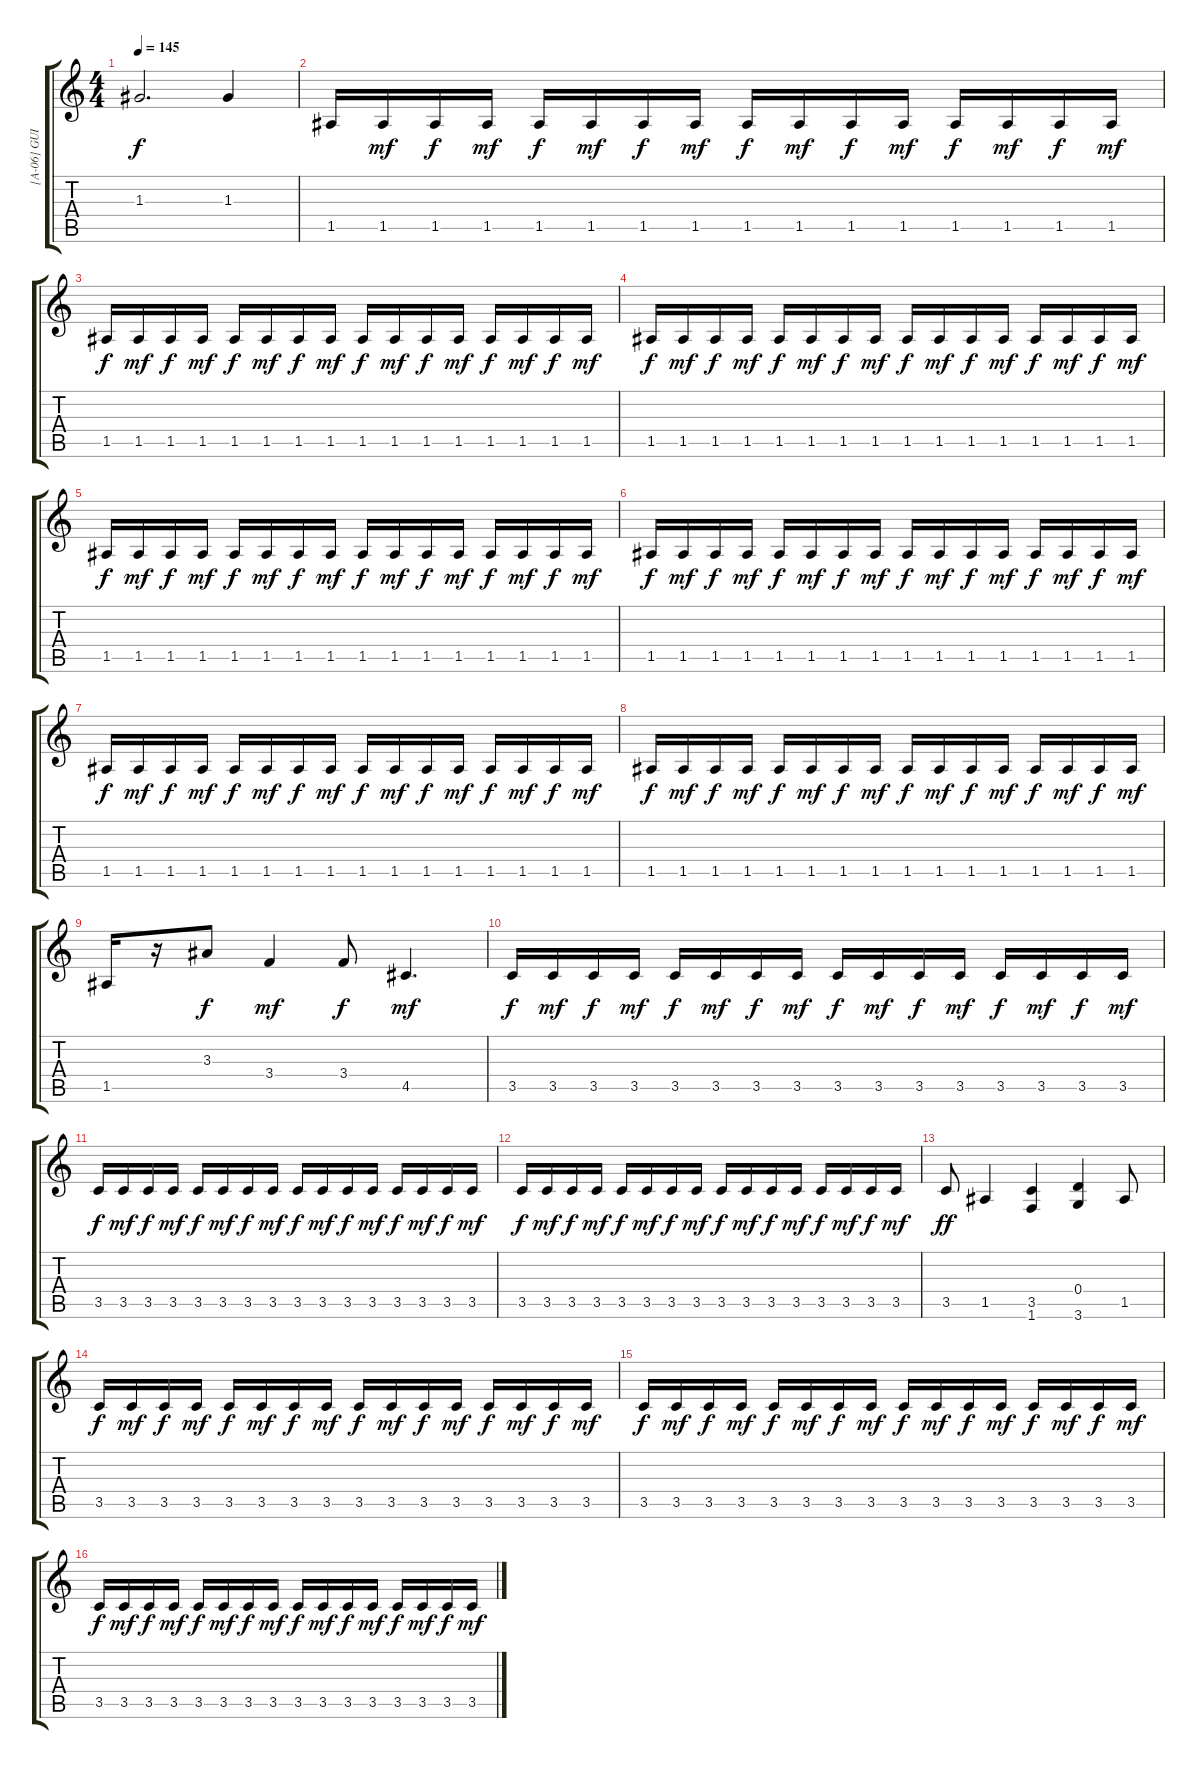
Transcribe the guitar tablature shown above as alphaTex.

\track ("[A-06] GUITAR 1" "[A-06] GUI") {instrument overdrivenguitar}
\staff {score tabs}
\tuning (E4 B3 G3 D3 A2 E2) {hide}
\ts (4 4)
\tempo 145
\clef g2
\ks c
1.3{t}.2{d dy f} 1.3.4 |
1.5.16{instrument distortionguitar} 1.5.16{dy mf} 1.5.16{dy f} 1.5.16{dy mf} 1.5.16{dy f} 1.5.16{dy mf} 1.5.16{dy f} 1.5.16{dy mf} 1.5.16{dy f} 1.5.16{dy mf} 1.5.16{dy f} 1.5.16{dy mf} 1.5.16{dy f} 1.5.16{dy mf} 1.5.16{dy f} 1.5.16{dy mf} |
1.5.16{dy f} 1.5.16{dy mf} 1.5.16{dy f} 1.5.16{dy mf} 1.5.16{dy f} 1.5.16{dy mf} 1.5.16{dy f} 1.5.16{dy mf} 1.5.16{dy f} 1.5.16{dy mf} 1.5.16{dy f} 1.5.16{dy mf} 1.5.16{dy f} 1.5.16{dy mf} 1.5.16{dy f} 1.5.16{dy mf} |
1.5.16{dy f} 1.5.16{dy mf} 1.5.16{dy f} 1.5.16{dy mf} 1.5.16{dy f} 1.5.16{dy mf} 1.5.16{dy f} 1.5.16{dy mf} 1.5.16{dy f} 1.5.16{dy mf} 1.5.16{dy f} 1.5.16{dy mf} 1.5.16{dy f} 1.5.16{dy mf} 1.5.16{dy f} 1.5.16{dy mf} |
1.5.16{dy f} 1.5.16{dy mf} 1.5.16{dy f} 1.5.16{dy mf} 1.5.16{dy f} 1.5.16{dy mf} 1.5.16{dy f} 1.5.16{dy mf} 1.5.16{dy f} 1.5.16{dy mf} 1.5.16{dy f} 1.5.16{dy mf} 1.5.16{dy f} 1.5.16{dy mf} 1.5.16{dy f} 1.5.16{dy mf} |
1.5.16{dy f} 1.5.16{dy mf} 1.5.16{dy f} 1.5.16{dy mf} 1.5.16{dy f} 1.5.16{dy mf} 1.5.16{dy f} 1.5.16{dy mf} 1.5.16{dy f} 1.5.16{dy mf} 1.5.16{dy f} 1.5.16{dy mf} 1.5.16{dy f} 1.5.16{dy mf} 1.5.16{dy f} 1.5.16{dy mf} |
1.5.16{dy f} 1.5.16{dy mf} 1.5.16{dy f} 1.5.16{dy mf} 1.5.16{dy f} 1.5.16{dy mf} 1.5.16{dy f} 1.5.16{dy mf} 1.5.16{dy f} 1.5.16{dy mf} 1.5.16{dy f} 1.5.16{dy mf} 1.5.16{dy f} 1.5.16{dy mf} 1.5.16{dy f} 1.5.16{dy mf} |
1.5.16{dy f} 1.5.16{dy mf} 1.5.16{dy f} 1.5.16{dy mf} 1.5.16{dy f} 1.5.16{dy mf} 1.5.16{dy f} 1.5.16{dy mf} 1.5.16{dy f} 1.5.16{dy mf} 1.5.16{dy f} 1.5.16{dy mf} 1.5.16{dy f} 1.5.16{dy mf} 1.5.16{dy f} 1.5.16{dy mf} |
1.5.16 r.16 3.3.8{dy f instrument guitarharmonics} 3.4.4{dy mf} 3.4.8{dy f} 4.5.4{d dy mf} |
3.5.16{dy f instrument distortionguitar} 3.5.16{dy mf} 3.5.16{dy f} 3.5.16{dy mf} 3.5.16{dy f} 3.5.16{dy mf} 3.5.16{dy f} 3.5.16{dy mf} 3.5.16{dy f} 3.5.16{dy mf} 3.5.16{dy f} 3.5.16{dy mf} 3.5.16{dy f} 3.5.16{dy mf} 3.5.16{dy f} 3.5.16{dy mf} |
3.5.16{dy f} 3.5.16{dy mf} 3.5.16{dy f} 3.5.16{dy mf} 3.5.16{dy f} 3.5.16{dy mf} 3.5.16{dy f} 3.5.16{dy mf} 3.5.16{dy f} 3.5.16{dy mf} 3.5.16{dy f} 3.5.16{dy mf} 3.5.16{dy f} 3.5.16{dy mf} 3.5.16{dy f} 3.5.16{dy mf} |
3.5.16{dy f} 3.5.16{dy mf} 3.5.16{dy f} 3.5.16{dy mf} 3.5.16{dy f} 3.5.16{dy mf} 3.5.16{dy f} 3.5.16{dy mf} 3.5.16{dy f} 3.5.16{dy mf} 3.5.16{dy f} 3.5.16{dy mf} 3.5.16{dy f} 3.5.16{dy mf} 3.5.16{dy f} 3.5.16{dy mf} |
3.5.8{dy ff instrument overdrivenguitar} 1.5.4 (3.5 1.6).4 (0.4 3.6).4 1.5.8 |
3.5.16{dy f instrument distortionguitar} 3.5.16{dy mf} 3.5.16{dy f} 3.5.16{dy mf} 3.5.16{dy f} 3.5.16{dy mf} 3.5.16{dy f} 3.5.16{dy mf} 3.5.16{dy f} 3.5.16{dy mf} 3.5.16{dy f} 3.5.16{dy mf} 3.5.16{dy f} 3.5.16{dy mf} 3.5.16{dy f} 3.5.16{dy mf} |
3.5.16{dy f} 3.5.16{dy mf} 3.5.16{dy f} 3.5.16{dy mf} 3.5.16{dy f} 3.5.16{dy mf} 3.5.16{dy f} 3.5.16{dy mf} 3.5.16{dy f} 3.5.16{dy mf} 3.5.16{dy f} 3.5.16{dy mf} 3.5.16{dy f} 3.5.16{dy mf} 3.5.16{dy f} 3.5.16{dy mf} |
3.5.16{dy f} 3.5.16{dy mf} 3.5.16{dy f} 3.5.16{dy mf} 3.5.16{dy f} 3.5.16{dy mf} 3.5.16{dy f} 3.5.16{dy mf} 3.5.16{dy f} 3.5.16{dy mf} 3.5.16{dy f} 3.5.16{dy mf} 3.5.16{dy f} 3.5.16{dy mf} 3.5.16{dy f} 3.5.16{dy mf}
